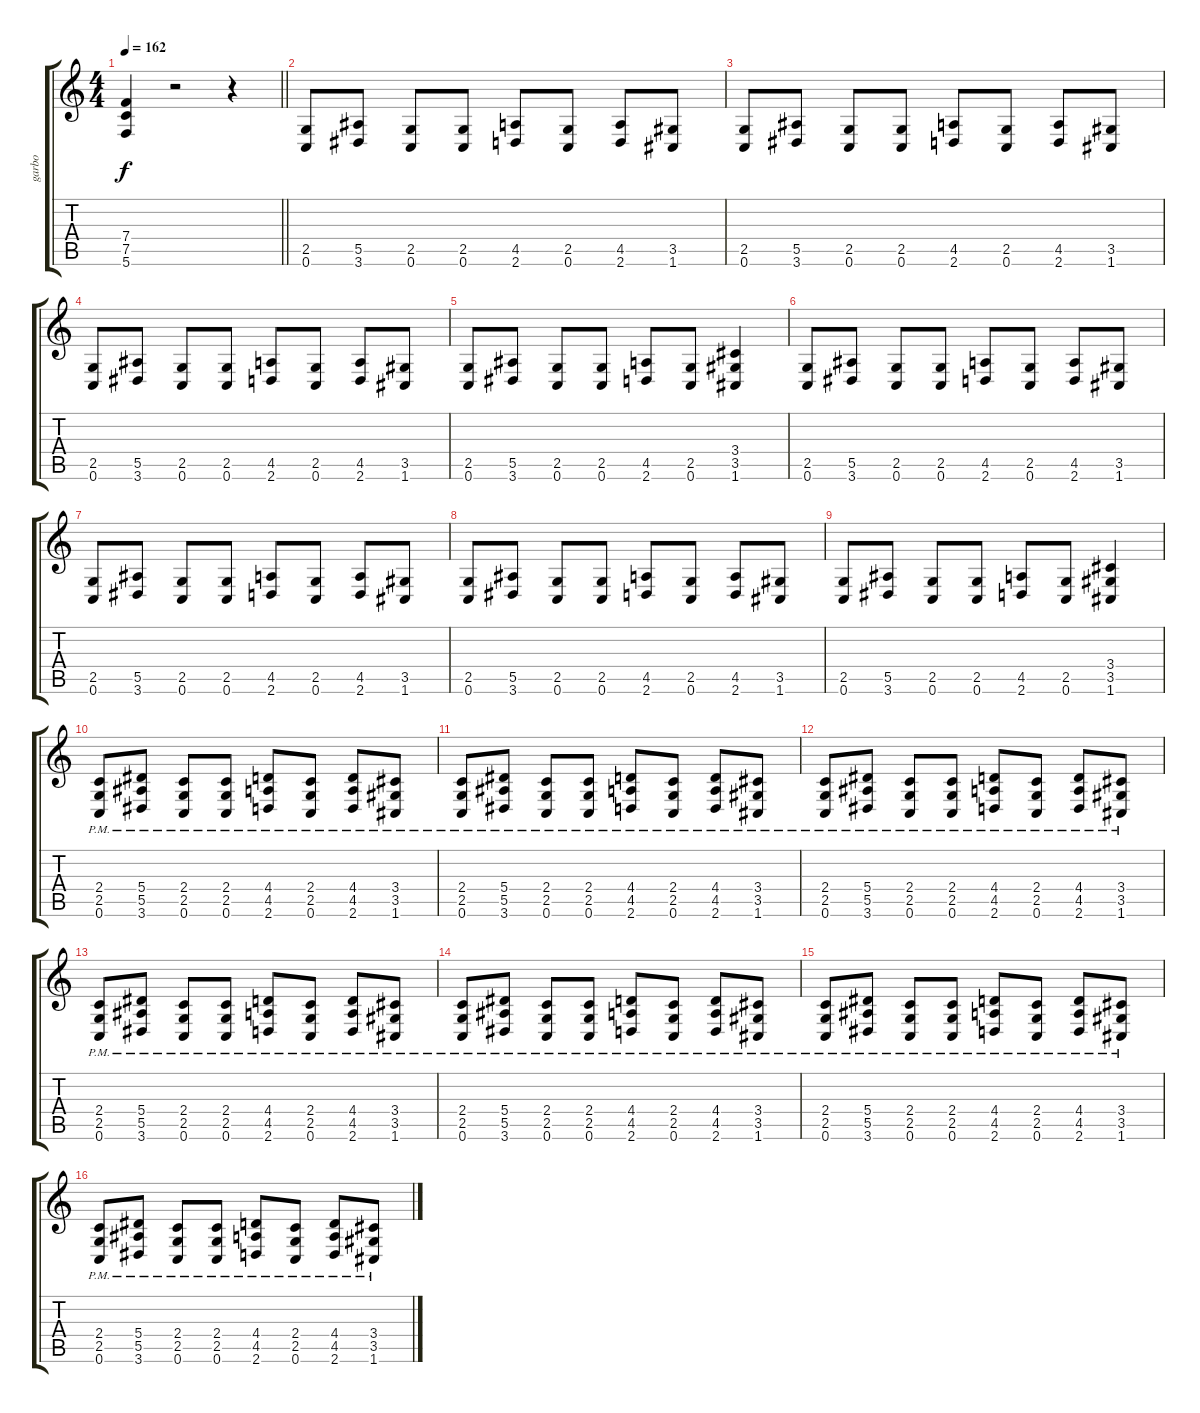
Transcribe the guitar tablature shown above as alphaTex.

\track ("garbo" "garbo") {instrument overdrivenguitar}
\staff {score tabs}
\tuning (C4 G3 Eb3 Bb2 F2 C2) {hide}
\ts (4 4)
\tempo 162
\clef g2
\barLineRight lightlight
\ks c
(7.4{t} 7.5{t} 5.6{t}).4{dy f} r.2 r.4 |
(2.5 0.6).8 (5.5 3.6).8 (2.5 0.6).8 (2.5 0.6).8 (4.5 2.6).8 (2.5 0.6).8 (4.5 2.6).8 (3.5 1.6).8 |
(2.5 0.6).8 (5.5 3.6).8 (2.5 0.6).8 (2.5 0.6).8 (4.5 2.6).8 (2.5 0.6).8 (4.5 2.6).8 (3.5 1.6).8 |
(2.5 0.6).8 (5.5 3.6).8 (2.5 0.6).8 (2.5 0.6).8 (4.5 2.6).8 (2.5 0.6).8 (4.5 2.6).8 (3.5 1.6).8 |
(2.5 0.6).8 (5.5 3.6).8 (2.5 0.6).8 (2.5 0.6).8 (4.5 2.6).8 (2.5 0.6).8 (3.4 3.5 1.6).4 |
(2.5 0.6).8 (5.5 3.6).8 (2.5 0.6).8 (2.5 0.6).8 (4.5 2.6).8 (2.5 0.6).8 (4.5 2.6).8 (3.5 1.6).8 |
(2.5 0.6).8 (5.5 3.6).8 (2.5 0.6).8 (2.5 0.6).8 (4.5 2.6).8 (2.5 0.6).8 (4.5 2.6).8 (3.5 1.6).8 |
(2.5 0.6).8 (5.5 3.6).8 (2.5 0.6).8 (2.5 0.6).8 (4.5 2.6).8 (2.5 0.6).8 (4.5 2.6).8 (3.5 1.6).8 |
(2.5 0.6).8 (5.5 3.6).8 (2.5 0.6).8 (2.5 0.6).8 (4.5 2.6).8 (2.5 0.6).8 (3.4 3.5 1.6).4 |
(2.4{pm} 2.5{pm} 0.6{pm}).8 (5.4{pm} 5.5{pm} 3.6{pm}).8 (2.4{pm} 2.5{pm} 0.6{pm}).8 (2.4{pm} 2.5{pm} 0.6{pm}).8 (4.4{pm} 4.5{pm} 2.6{pm}).8 (2.4{pm} 2.5{pm} 0.6{pm}).8 (4.4{pm} 4.5{pm} 2.6{pm}).8 (3.4{pm} 3.5{pm} 1.6{pm}).8 |
(2.4{pm} 2.5{pm} 0.6{pm}).8 (5.4{pm} 5.5{pm} 3.6{pm}).8 (2.4{pm} 2.5{pm} 0.6{pm}).8 (2.4{pm} 2.5{pm} 0.6{pm}).8 (4.4{pm} 4.5{pm} 2.6{pm}).8 (2.4{pm} 2.5{pm} 0.6{pm}).8 (4.4{pm} 4.5{pm} 2.6{pm}).8 (3.4{pm} 3.5{pm} 1.6{pm}).8 |
(2.4{pm} 2.5{pm} 0.6{pm}).8 (5.4{pm} 5.5{pm} 3.6{pm}).8 (2.4{pm} 2.5{pm} 0.6{pm}).8 (2.4{pm} 2.5{pm} 0.6{pm}).8 (4.4{pm} 4.5{pm} 2.6{pm}).8 (2.4{pm} 2.5{pm} 0.6{pm}).8 (4.4{pm} 4.5{pm} 2.6{pm}).8 (3.4{pm} 3.5{pm} 1.6{pm}).8 |
(2.4{pm} 2.5{pm} 0.6{pm}).8 (5.4{pm} 5.5{pm} 3.6{pm}).8 (2.4{pm} 2.5{pm} 0.6{pm}).8 (2.4{pm} 2.5{pm} 0.6{pm}).8 (4.4{pm} 4.5{pm} 2.6{pm}).8 (2.4{pm} 2.5{pm} 0.6{pm}).8 (4.4{pm} 4.5{pm} 2.6{pm}).8 (3.4{pm} 3.5{pm} 1.6{pm}).8 |
(2.4{pm} 2.5{pm} 0.6{pm}).8 (5.4{pm} 5.5{pm} 3.6{pm}).8 (2.4{pm} 2.5{pm} 0.6{pm}).8 (2.4{pm} 2.5{pm} 0.6{pm}).8 (4.4{pm} 4.5{pm} 2.6{pm}).8 (2.4{pm} 2.5{pm} 0.6{pm}).8 (4.4{pm} 4.5{pm} 2.6{pm}).8 (3.4{pm} 3.5{pm} 1.6{pm}).8 |
(2.4{pm} 2.5{pm} 0.6{pm}).8 (5.4{pm} 5.5{pm} 3.6{pm}).8 (2.4{pm} 2.5{pm} 0.6{pm}).8 (2.4{pm} 2.5{pm} 0.6{pm}).8 (4.4{pm} 4.5{pm} 2.6{pm}).8 (2.4{pm} 2.5{pm} 0.6{pm}).8 (4.4{pm} 4.5{pm} 2.6{pm}).8 (3.4{pm} 3.5{pm} 1.6{pm}).8 |
(2.4{pm} 2.5{pm} 0.6{pm}).8 (5.4{pm} 5.5{pm} 3.6{pm}).8 (2.4{pm} 2.5{pm} 0.6{pm}).8 (2.4{pm} 2.5{pm} 0.6{pm}).8 (4.4{pm} 4.5{pm} 2.6{pm}).8 (2.4{pm} 2.5{pm} 0.6{pm}).8 (4.4{pm} 4.5{pm} 2.6{pm}).8 (3.4{pm} 3.5{pm} 1.6{pm}).8
